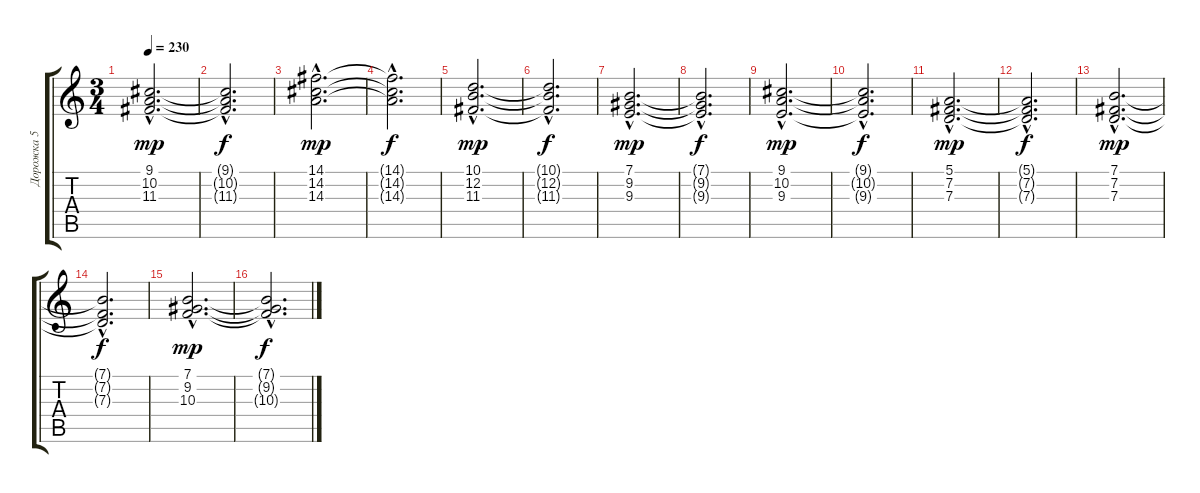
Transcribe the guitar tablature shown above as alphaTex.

\track ("Дорожка 5" "Дорожка 5") {instrument stringensemble1}
\staff {score tabs}
\tuning (E4 B3 G3 D3 A2 E2) {hide}
\ts (3 4)
\tempo 230
\clef g2
\ks c
(9.1{hac} 10.2{hac} 11.3{hac}).2{d dy mp} |
(9.1{hac t} 10.2{hac t} 11.3{hac t}).2{d dy f} |
(14.1{hac} 14.2{hac} 14.3{hac}).2{d dy mp} |
(14.1{hac t} 14.2{hac t} 14.3{hac t}).2{d dy f} |
(10.1{hac} 12.2{hac} 11.3{hac}).2{d dy mp} |
(10.1{hac t} 12.2{hac t} 11.3{hac t}).2{d dy f} |
(7.1{hac} 9.2{hac} 9.3{hac}).2{d dy mp} |
(7.1{hac t} 9.2{hac t} 9.3{hac t}).2{d dy f} |
(9.1{hac} 10.2{hac} 9.3{hac}).2{d dy mp} |
(9.1{hac t} 10.2{hac t} 9.3{hac t}).2{d dy f} |
(5.1{hac} 7.2{hac} 7.3{hac}).2{d dy mp} |
(5.1{hac t} 7.2{hac t} 7.3{hac t}).2{d dy f} |
(7.1{hac} 7.2{hac} 7.3{hac}).2{d dy mp} |
(7.1{hac t} 7.2{hac t} 7.3{hac t}).2{d dy f} |
(7.1{hac} 9.2{hac} 10.3{hac}).2{d dy mp} |
(7.1{hac t} 9.2{hac t} 10.3{hac t}).2{d dy f}
